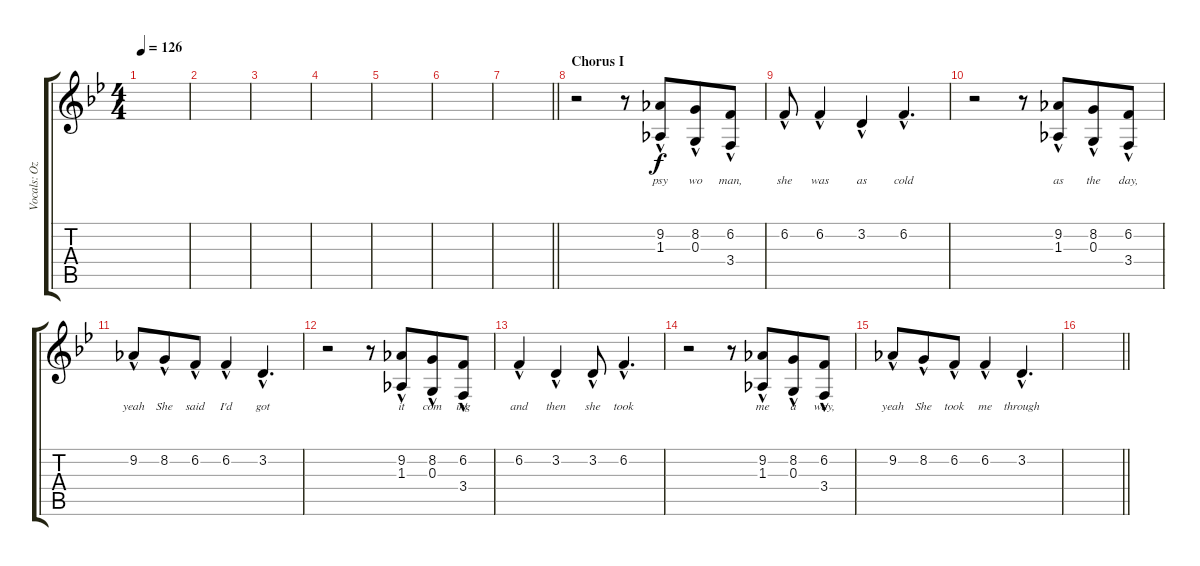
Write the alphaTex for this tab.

\track ("Vocals: Ozzy" "Vocals: Oz") {instrument lead2sawtooth}
\staff {score tabs}
\tuning (E4 B3 G3 D3 A2 E2) {hide}
\ts (4 4)
\tempo 126
\clef g2
\ks bb
|
|
|
|
|
|
\barLineRight lightlight
|
\section ("" "Chorus I")
r.2 r.8 (9.2{hac} 1.3{hac}).8{lyrics (0 "psy") lyrics (1 "") lyrics (2 "") lyrics (3 "") lyrics (4 "") beam merge} (8.2{hac} 0.3{hac}).8{lyrics (0 "wo") lyrics (1 "") lyrics (2 "") lyrics (3 "") lyrics (4 "")} (6.2{hac} 3.4{hac}).8{lyrics (0 "man,") lyrics (1 "") lyrics (2 "") lyrics (3 "") lyrics (4 "")} |
6.2{hac}.8{lyrics (0 "she") lyrics (1 "") lyrics (2 "") lyrics (3 "") lyrics (4 "")} 6.2{hac}.4{lyrics (0 "was") lyrics (1 "") lyrics (2 "") lyrics (3 "") lyrics (4 "")} 3.2{hac}.4{lyrics (0 "as") lyrics (1 "") lyrics (2 "") lyrics (3 "") lyrics (4 "")} 6.2{hac}.4{d lyrics (0 "cold") lyrics (1 "") lyrics (2 "") lyrics (3 "") lyrics (4 "")} |
r.2 r.8 (9.2{hac} 1.3{hac}).8{lyrics (0 "as") lyrics (1 "") lyrics (2 "") lyrics (3 "") lyrics (4 "") beam merge} (8.2{hac} 0.3{hac}).8{lyrics (0 "the") lyrics (1 "") lyrics (2 "") lyrics (3 "") lyrics (4 "")} (6.2{hac} 3.4{hac}).8{lyrics (0 "day,") lyrics (1 "") lyrics (2 "") lyrics (3 "") lyrics (4 "")} |
9.2{hac}.8{lyrics (0 "yeah") lyrics (1 "") lyrics (2 "") lyrics (3 "") lyrics (4 "")} 8.2{hac}.8{lyrics (0 "She") lyrics (1 "") lyrics (2 "") lyrics (3 "") lyrics (4 "") beam merge} 6.2{hac}.8{lyrics (0 "said") lyrics (1 "") lyrics (2 "") lyrics (3 "") lyrics (4 "")} 6.2{hac}.4{lyrics (0 "I'd") lyrics (1 "") lyrics (2 "") lyrics (3 "") lyrics (4 "")} 3.2{hac}.4{d lyrics (0 "got") lyrics (1 "") lyrics (2 "") lyrics (3 "") lyrics (4 "")} |
r.2 r.8 (9.2{hac} 1.3{hac}).8{lyrics (0 "it") lyrics (1 "") lyrics (2 "") lyrics (3 "") lyrics (4 "") beam merge} (8.2{hac} 0.3{hac}).8{lyrics (0 "com") lyrics (1 "") lyrics (2 "") lyrics (3 "") lyrics (4 "")} (6.2{hac} 3.4{hac}).8{lyrics (0 "ing") lyrics (1 "") lyrics (2 "") lyrics (3 "") lyrics (4 "")} |
6.2{hac}.4{lyrics (0 "and") lyrics (1 "") lyrics (2 "") lyrics (3 "") lyrics (4 "")} 3.2{hac}.4{lyrics (0 "then") lyrics (1 "") lyrics (2 "") lyrics (3 "") lyrics (4 "")} 3.2{hac}.8{lyrics (0 "she") lyrics (1 "") lyrics (2 "") lyrics (3 "") lyrics (4 "")} 6.2{hac}.4{d lyrics (0 "took") lyrics (1 "") lyrics (2 "") lyrics (3 "") lyrics (4 "")} |
r.2 r.8 (9.2{hac} 1.3{hac}).8{lyrics (0 "me") lyrics (1 "") lyrics (2 "") lyrics (3 "") lyrics (4 "") beam merge} (8.2{hac} 0.3{hac}).8{lyrics (0 "a") lyrics (1 "") lyrics (2 "") lyrics (3 "") lyrics (4 "")} (6.2{hac} 3.4{hac}).8{lyrics (0 "way,") lyrics (1 "") lyrics (2 "") lyrics (3 "") lyrics (4 "")} |
9.2{hac}.8{lyrics (0 "yeah") lyrics (1 "") lyrics (2 "") lyrics (3 "") lyrics (4 "")} 8.2{hac}.8{lyrics (0 "She") lyrics (1 "") lyrics (2 "") lyrics (3 "") lyrics (4 "") beam merge} 6.2{hac}.8{lyrics (0 "took") lyrics (1 "") lyrics (2 "") lyrics (3 "") lyrics (4 "")} 6.2{hac}.4{lyrics (0 "me") lyrics (1 "") lyrics (2 "") lyrics (3 "") lyrics (4 "")} 3.2{hac}.4{d lyrics (0 "through") lyrics (1 "") lyrics (2 "") lyrics (3 "") lyrics (4 "")} |
\barLineRight lightlight
